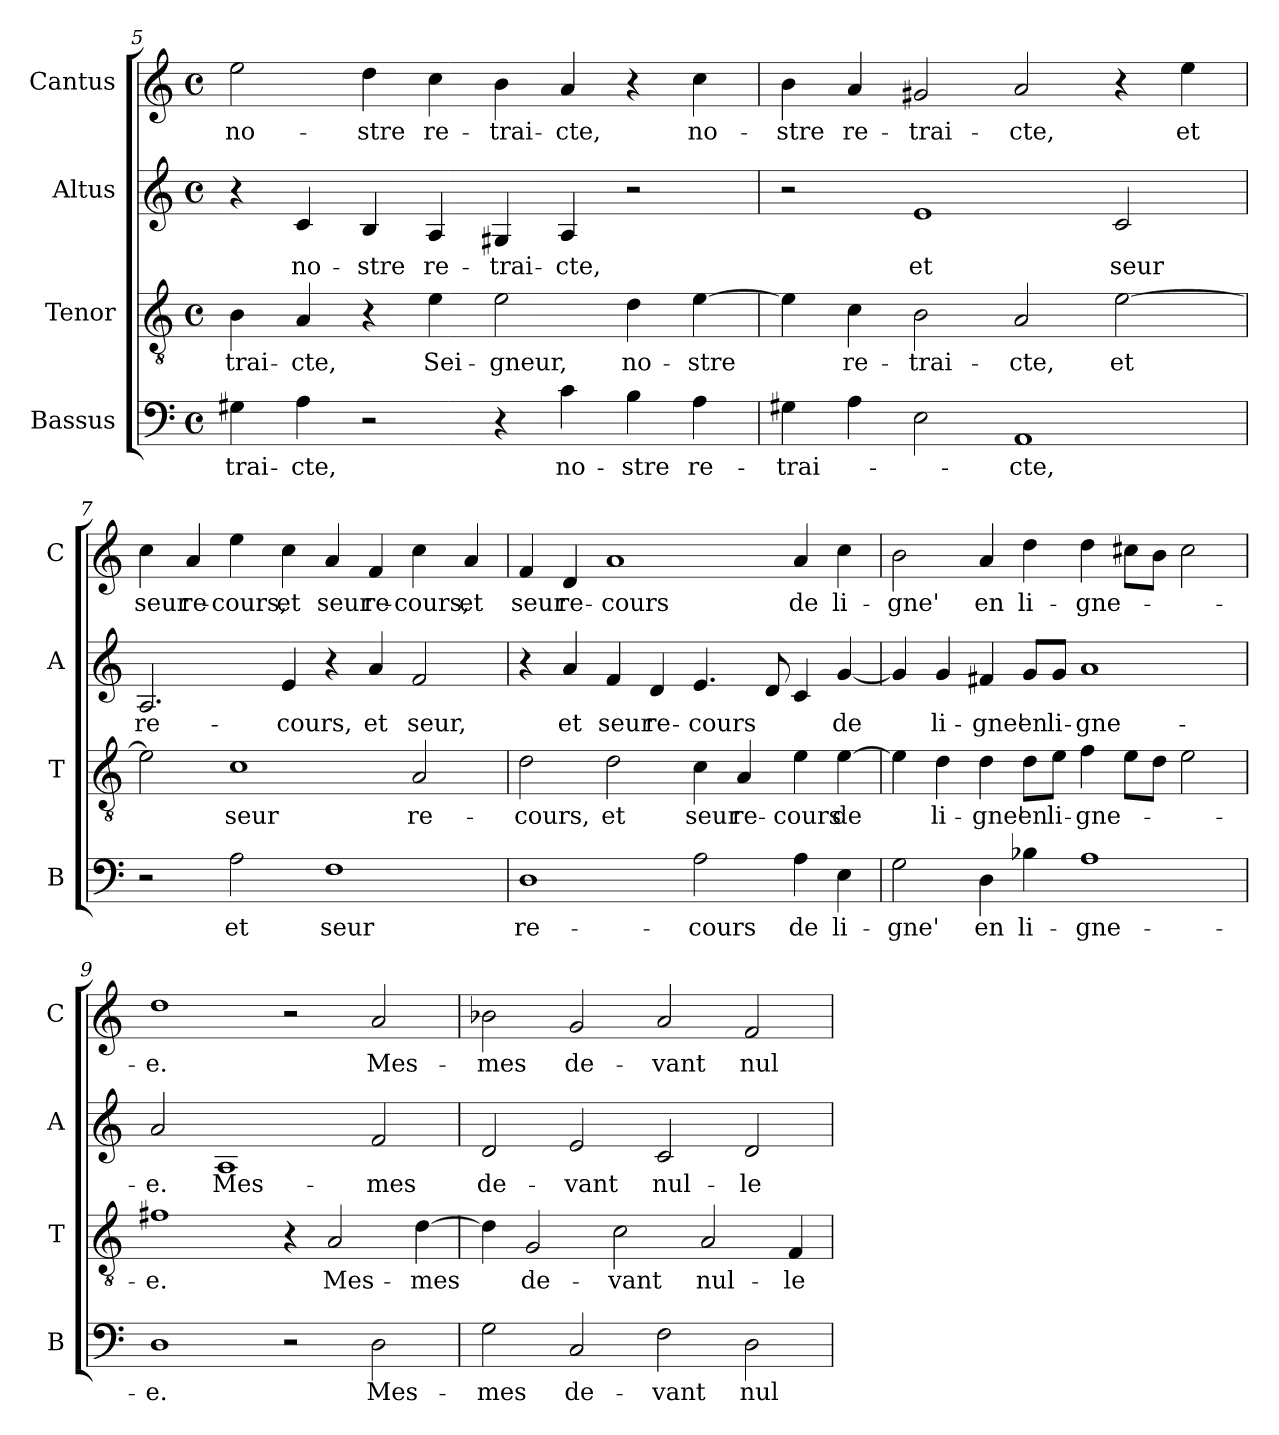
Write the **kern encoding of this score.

**kern	**text	**kern	**text	**kern	**text	**kern	**text
*part4	*part4	*part3	*part3	*part2	*part2	*part1	*part1
*staff4	*staff4	*staff3	*staff3	*staff2	*staff2	*staff1	*staff1
*I"Bassus	*	*I"Tenor	*	*I"Altus	*	*I"Cantus	*
*I'B	*	*I'T	*	*I'A	*	*I'C	*
*clefF4	*	*clefGv2	*	*clefG2	*	*clefG2	*
*k[]	*	*k[]	*	*k[]	*	*k[]	*
*C:	*	*C:	*	*C:	*	*C:	*
*M4/4	*	*M4/4	*	*M4/4	*	*M4/4	*
*met(c)	*	*met(c)	*	*met(c)	*	*met(c)	*
=5	=5	=5	=5	=5	=5	=5	=5
!	!LO:LY:b	!	!LO:LY:b	!	!	!	!LO:LY:b
4G#X\	-trai-	4B\	-trai-	4r	.	2ee\	no-
!	!LO:LY:b	!	!LO:LY:b	!	!LO:LY:b	!	!
4A\	-cte,	4A/	-cte,	4c/	no-	.	.
!	!	!	!	!	!LO:LY:b	!	!LO:LY:b
2r	.	4r	.	4B/	-stre	4dd\	-stre
!	!	!	!LO:LY:b	!	!LO:LY:b	!	!LO:LY:b
.	.	4e\	Sei-	4A/	re-	4cc\	re-
!	!	!	!LO:LY:b	!	!LO:LY:b	!	!LO:LY:b
4r	.	2e\	-gneur,	4G#X/	-trai-	4b\	-trai-
!	!LO:LY:b	!	!	!	!LO:LY:b	!	!LO:LY:b
4c\	no-	.	.	4A/	-cte,	4a/	-cte,
!	!LO:LY:b	!	!LO:LY:b	!	!	!	!
4B\	-stre	4d\	no-	2r	.	4r	.
!	!LO:LY:b	!	!LO:LY:b	!	!	!	!LO:LY:b
4A\	re-	[4e\	-stre	.	.	4cc\	no-
=6	=6	=6	=6	=6	=6	=6	=6
!	!LO:LY:b	!	!	!	!	!	!LO:LY:b
4G#X\	-trai-	4e\]	.	2r	.	4b\	-stre
!	!	!	!LO:LY:b	!	!	!	!LO:LY:b
4A\	.	4c\	re-	.	.	4a/	re-
!	!	!	!LO:LY:b	!	!LO:LY:b	!	!LO:LY:b
2E\	.	2B\	-trai-	1e	et	2g#X/	-trai-
!	!LO:LY:b	!	!LO:LY:b	!	!	!	!LO:LY:b
1AA	-cte,	2A/	-cte,	.	.	2a/	-cte,
!	!	!	!LO:LY:b	!	!LO:LY:b	!	!
.	.	[2e\	et	2c/	seur	4r	.
!	!	!	!	!	!	!	!LO:LY:b
.	.	.	.	.	.	4ee\	et
!!LO:LB:g=z
=7	=7	=7	=7	=7	=7	=7	=7
!	!	!	!	!	!LO:LY:b	!	!LO:LY:b
2r	.	2e\]	.	2.A/	re-	4cc\	seur
!	!	!	!	!	!	!	!LO:LY:b
.	.	.	.	.	.	4a/	re-
!	!LO:LY:b	!	!LO:LY:b	!	!	!	!LO:LY:b
2A\	et	1c	seur	.	.	4ee\	-cours,
!	!	!	!	!	!LO:LY:b	!	!LO:LY:b
.	.	.	.	4e/	-cours,	4cc\	et
!	!LO:LY:b	!	!	!	!	!	!LO:LY:b
1F	seur	.	.	4r	.	4a/	seur
!	!	!	!	!	!LO:LY:b	!	!LO:LY:b
.	.	.	.	4a/	et	4f/	re-
!	!	!	!LO:LY:b	!	!LO:LY:b	!	!LO:LY:b
.	.	2A/	re-	2f/	seur,	4cc\	-cours,
!	!	!	!	!	!	!	!LO:LY:b
.	.	.	.	.	.	4a/	et
=8	=8	=8	=8	=8	=8	=8	=8
!	!LO:LY:b	!	!LO:LY:b	!	!	!	!LO:LY:b
1D	re-	2d\	-cours,	4r	.	4f/	seur
!	!	!	!	!	!LO:LY:b	!	!LO:LY:b
.	.	.	.	4a/	et	4d/	re-
!	!	!	!LO:LY:b	!	!LO:LY:b	!	!LO:LY:b
.	.	2d\	et	4f/	seur	1a	-cours
!	!	!	!	!	!LO:LY:b	!	!
.	.	.	.	4d/	re-	.	.
!	!LO:LY:b	!	!LO:LY:b	!	!LO:LY:b	!	!
2A\	-cours	4c\	seur	4.e/	-cours	.	.
!	!	!	!LO:LY:b	!	!	!	!
.	.	4A/	re-	.	.	.	.
.	.	.	.	8d/	.	.	.
!	!LO:LY:b	!	!LO:LY:b	!	!	!	!LO:LY:b
4A\	de	4e\	-cours	4c/	.	4a/	de
!	!LO:LY:b	!	!LO:LY:b	!	!LO:LY:b	!	!LO:LY:b
4E\	li-	[4e\	de	[4g/	de	4cc\	li-
=8X3	=8X3	=8X3	=8X3	=8X3	=8X3	=8X3	=8X3
!	!LO:LY:b	!	!	!	!	!	!LO:LY:b
2G\	-gne'	4e\]	.	4g/]	.	2b\	-gne'
!	!	!	!LO:LY:b	!	!LO:LY:b	!	!
.	.	4d\	li-	4g/	li-	.	.
!	!LO:LY:b	!	!LO:LY:b	!	!LO:LY:b	!	!LO:LY:b
4D\	en	4d\	-gne'	4f#X/	-gne'	4a/	en
!	!LO:LY:b	!	!LO:LY:b	!	!LO:LY:b	!	!LO:LY:b
4B-X\	li-	8d\L	en	8g/L	en	4dd\	li-
!	!	!	!LO:LY:b	!	!LO:LY:b	!	!
.	.	8e\J	li-	8g/J	li-	.	.
!	!LO:LY:b	!	!LO:LY:b	!	!LO:LY:b	!	!LO:LY:b
1A	-gne-	4f\	-gne-	1a	-gne-	4dd\	-gne-
.	.	8e\L	.	.	.	8cc#X\L	.
.	.	8d\J	.	.	.	8b\J	.
.	.	2e\	.	.	.	2cc#\	.
!!LO:PB:g=z
=9	=9	=9	=9	=9	=9	=9	=9
!	!LO:LY:b	!	!LO:LY:b	!	!LO:LY:b	!	!LO:LY:b
1D	-e.	1f#X	-e.	2a/	-e.	1dd	-e.
!	!	!	!	!	!LO:LY:b	!	!
.	.	.	.	1A	Mes-	.	.
2r	.	4r	.	.	.	2r	.
!	!	!	!LO:LY:b	!	!	!	!
.	.	2A/	Mes-	.	.	.	.
!	!LO:LY:b	!	!	!	!LO:LY:b	!	!LO:LY:b
2D\	Mes-	.	.	2f/	-mes	2a/	Mes-
!	!	!	!LO:LY:b	!	!	!	!
.	.	[4d\	-mes	.	.	.	.
=9X4	=9X4	=9X4	=9X4	=9X4	=9X4	=9X4	=9X4
!	!LO:LY:b	!	!	!	!LO:LY:b	!	!LO:LY:b
2G\	-mes	4d\]	.	2d/	de-	2b-X\	-mes
!	!	!	!LO:LY:b	!	!	!	!
.	.	2G/	de-	.	.	.	.
!	!LO:LY:b	!	!	!	!LO:LY:b	!	!LO:LY:b
2C/	de-	.	.	2e/	-vant	2g/	de-
!	!	!	!LO:LY:b	!	!	!	!
.	.	2c\	-vant	.	.	.	.
!	!LO:LY:b	!	!	!	!LO:LY:b	!	!LO:LY:b
2F\	-vant	.	.	2c/	nul-	2a/	-vant
!	!	!	!LO:LY:b	!	!	!	!
.	.	2A/	nul-	.	.	.	.
!	!LO:LY:b	!	!	!	!LO:LY:b	!	!LO:LY:b
2D\	nul-	.	.	2d/	-le	2f/	nul-
!	!	!	!LO:LY:b	!	!	!	!
.	.	4F/	-le	.	.	.	.
=	=	=	=	=	=	=	=
*-	*-	*-	*-	*-	*-	*-	*-
